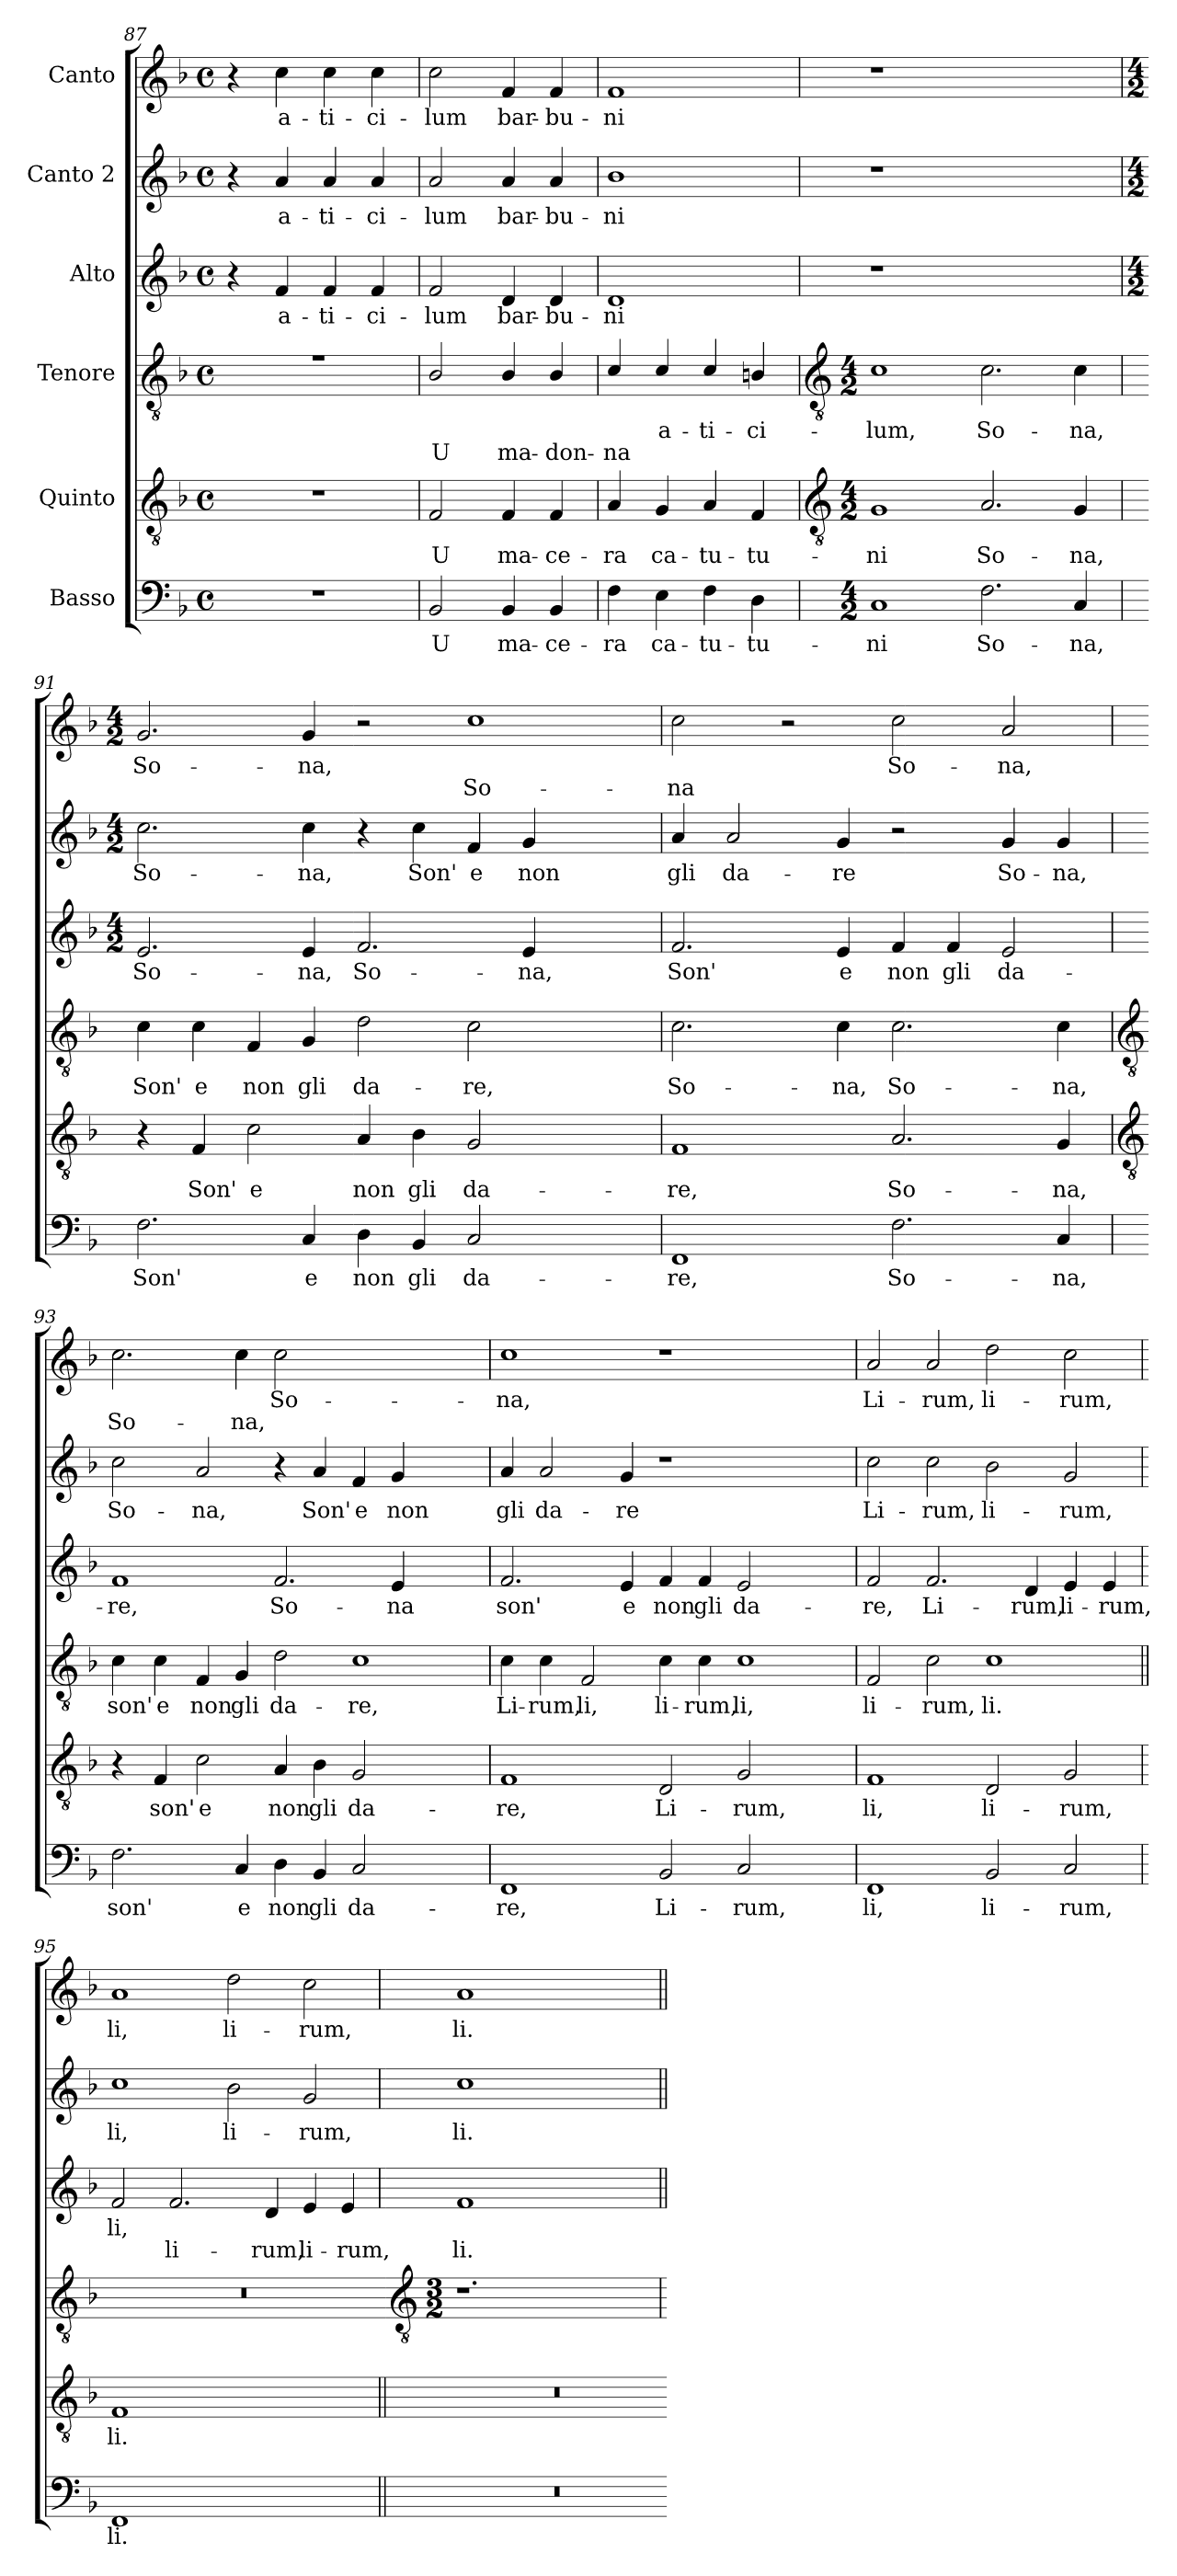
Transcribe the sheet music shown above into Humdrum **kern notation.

**kern	**text	**kern	**text	**kern	**text	**text	**kern	**text	**text	**kern	**text	**kern	**text	**text
*part6	*part6	*part5	*part5	*part4	*part4	*part4	*part3	*part3	*part3	*part2	*part2	*part1	*part1	*part1
*staff6	*staff6	*staff5	*staff5	*staff4	*staff4	*staff4	*staff3	*staff3	*staff3	*staff2	*staff2	*staff1	*staff1	*staff1
*I"Basso	*	*I"Quinto	*	*I"Tenore	*	*	*I"Alto	*	*	*I"Canto 2	*	*I"Canto	*	*
*clefF4	*	*clefGv2	*	*clefGv2	*	*	*clefG2	*	*	*clefG2	*	*clefG2	*	*
*k[b-]	*	*k[b-]	*	*k[b-]	*	*	*k[b-]	*	*	*k[b-]	*	*k[b-]	*	*
*F:	*	*F:	*	*F:	*	*	*F:	*	*	*F:	*	*F:	*	*
*M4/4	*	*M4/4	*	*M4/4	*	*	*M4/4	*	*	*M4/4	*	*M4/4	*	*
*met(c)	*	*met(c)	*	*met(c)	*	*	*met(c)	*	*	*met(c)	*	*met(c)	*	*
=87A	=87A	=87A	=87A	=87A	=87A	=87A	=87A	=87A	=87A	=87A	=87A	=87A	=87A	=87A
*	*	*	*	*^	*	*	*	*	*	*	*	*	*	*
1r	.	1r	.	1r	1ryy	.	.	4r	.	.	4r	.	4r	.	.
!	!	!	!	!	!	!	!	!	!LO:LY:b	!	!	!LO:LY:b	!	!LO:LY:b	!
.	.	.	.	.	.	.	.	4f	a-	.	4a	a-	4cc	a-	.
!	!	!	!	!	!	!	!	!	!LO:LY:b	!	!	!LO:LY:b	!	!LO:LY:b	!
.	.	.	.	.	.	.	.	4f	-ti-	.	4a	-ti-	4cc	-ti-	.
!	!	!	!	!	!	!	!	!	!LO:LY:b	!	!	!LO:LY:b	!	!LO:LY:b	!
.	.	.	.	.	.	.	.	4f	-ci-	.	4a	-ci-	4cc	-ci-	.
=88	=88	=88	=88	=88	=88	=88	=88	=88	=88	=88	=88	=88	=88	=88	=88
!	!LO:LY:b	!	!LO:LY:b	!	!	!	!LO:LY:b	!	!LO:LY:b	!	!	!LO:LY:b	!	!LO:LY:b	!
2BB-	U	2F	U	2B-	1ryy	.	U	2f	-lum	.	2a	-lum	2cc	-lum	.
!	!LO:LY:b	!	!LO:LY:b	!	!	!	!LO:LY:b	!	!LO:LY:b	!	!	!LO:LY:b	!	!LO:LY:b	!
4BB-	ma-	4F	ma-	4B-	.	.	ma-	4d	bar-	.	4a	bar-	4f	bar-	.
!	!LO:LY:b	!	!LO:LY:b	!	!	!	!LO:LY:b	!	!LO:LY:b	!	!	!LO:LY:b	!	!LO:LY:b	!
4BB-	-ce-	4F	-ce-	4B-	.	.	-don-	4d	-bu-	.	4a	-bu-	4f	-bu-	.
=89	=89	=89	=89	=89	=89	=89	=89	=89	=89	=89	=89	=89	=89	=89	=89
!	!LO:LY:b	!	!LO:LY:b	!	!	!	!LO:LY:b	!	!LO:LY:b	!	!	!LO:LY:b	!	!LO:LY:b	!
4F	-ra	4A	-ra	4c	1ryy	.	-na	1d	-ni	.	1b-	-ni	1f	-ni	.
!	!LO:LY:b	!	!LO:LY:b	!	!	!LO:LY:b	!	!	!	!	!	!	!	!	!
4E	ca-	4G	ca-	4c	.	a-	.	.	.	.	.	.	.	.	.
!	!LO:LY:b	!	!LO:LY:b	!	!	!LO:LY:b	!	!	!	!	!	!	!	!	!
4F	-tu-	4A	-tu-	4c	.	-ti-	.	.	.	.	.	.	.	.	.
!	!LO:LY:b	!	!LO:LY:b	!	!	!LO:LY:b	!	!	!	!	!	!	!	!	!
4D	-tu-	4F	-tu-	4B	.	-ci-	.	.	.	.	.	.	.	.	.
*	*	*	*	*v	*v	*	*	*	*	*	*	*	*	*	*
!!LO:LB:g=z
=90	=90	=90	=90	=90	=90	=90	=90	=90	=90	=90	=90	=90	=90	=90
*	*	*clefGv2	*	*clefGv2	*	*	*	*	*	*	*	*	*	*
*M4/2	*	*M4/2	*	*M4/2	*	*	*	*	*	*	*	*	*	*
!	!LO:LY:b	!	!LO:LY:b	!	!LO:LY:b	!	!	!	!	!	!	!	!	!
1C	-ni	1G	-ni	1c	-lum,	.	1r	.	.	1r	.	1r	.	.
!	!LO:LY:b	!	!LO:LY:b	!	!LO:LY:b	!	!	!	!	!	!	!	!	!
2.F	So-	2.A	So-	2.c	So-	.	1ryy	.	.	1ryy	.	1ryy	.	.
!	!LO:LY:b	!	!LO:LY:b	!	!LO:LY:b	!	!	!	!	!	!	!	!	!
4C	-na,	4G	-na,	4c	-na,	.	.	.	.	.	.	.	.	.
!!LO:LB:g=z
=91	=91	=91	=91	=91	=91	=91	=91	=91	=91	=91	=91	=91	=91	=91
*	*	*	*	*	*	*	*M4/2	*	*	*M4/2	*	*M4/2	*	*
!	!LO:LY:b	!	!	!	!LO:LY:b	!	!	!LO:LY:b	!	!	!LO:LY:b	!	!LO:LY:b	!
2.F	Son'	4r	.	4c	Son'	.	2.e	So-	.	2.cc	So-	2.g	So-	.
!	!	!	!LO:LY:b	!	!LO:LY:b	!	!	!	!	!	!	!	!	!
.	.	4F	Son'	4c	e	.	.	.	.	.	.	.	.	.
!	!	!	!LO:LY:b	!	!LO:LY:b	!	!	!	!	!	!	!	!	!
.	.	2c	e	4F	non	.	.	.	.	.	.	.	.	.
!	!LO:LY:b	!	!	!	!LO:LY:b	!	!	!LO:LY:b	!	!	!LO:LY:b	!	!LO:LY:b	!
4C	e	.	.	4G	gli	.	4e	-na,	.	4cc	-na,	4g	-na,	.
!	!LO:LY:b	!	!LO:LY:b	!	!LO:LY:b	!	!	!LO:LY:b	!	!	!	!	!	!
4D	non	4A	non	2d	da-	.	2.f	So-	.	4r	.	2r	.	.
!	!LO:LY:b	!	!LO:LY:b	!	!	!	!	!	!	!	!LO:LY:b	!	!	!
4BB-	gli	4B-	gli	.	.	.	.	.	.	4cc	Son'	.	.	.
!	!LO:LY:b	!	!LO:LY:b	!	!LO:LY:b	!	!	!	!	!	!LO:LY:b	!	!	!LO:LY:b
2C	da-	2G	da-	2c	-re,	.	.	.	.	4f	e	1cc	.	So-
!	!	!	!	!	!	!	!	!LO:LY:b	!	!	!LO:LY:b	!	!	!
.	.	.	.	.	.	.	4e	-na,	.	4g	non	.	.	.
2ryy	.	2ryy	.	2ryy	.	.	2ryy	.	.	2ryy	.	.	.	.
=92	=92	=92	=92	=92	=92	=92	=92	=92	=92	=92	=92	=92	=92	=92
!	!LO:LY:b	!	!LO:LY:b	!	!LO:LY:b	!	!	!LO:LY:b	!	!	!LO:LY:b	!	!	!LO:LY:b
1FF	-re,	1F	-re,	2.c	So-	.	2.f	Son'	.	4a	gli	2cc	.	-na
!	!	!	!	!	!	!	!	!	!	!	!LO:LY:b	!	!	!
.	.	.	.	.	.	.	.	.	.	2a	da-	.	.	.
.	.	.	.	.	.	.	.	.	.	.	.	2r	.	.
!	!	!	!	!	!LO:LY:b	!	!	!LO:LY:b	!	!	!LO:LY:b	!	!	!
.	.	.	.	4c	-na,	.	4e	e	.	4g	-re	.	.	.
!	!LO:LY:b	!	!LO:LY:b	!	!LO:LY:b	!	!	!LO:LY:b	!	!	!	!	!LO:LY:b	!
2.F	So-	2.A	So-	2.c	So-	.	4f	non	.	2r	.	2cc	So-	.
!	!	!	!	!	!	!	!	!LO:LY:b	!	!	!	!	!	!
.	.	.	.	.	.	.	4f	gli	.	.	.	.	.	.
!	!	!	!	!	!	!	!	!LO:LY:b	!	!	!LO:LY:b	!	!LO:LY:b	!
.	.	.	.	.	.	.	2e	da-	.	4g	So-	2a	-na,	.
!	!LO:LY:b	!	!LO:LY:b	!	!LO:LY:b	!	!	!	!	!	!LO:LY:b	!	!	!
4C	-na,	4G	-na,	4c	-na,	.	.	.	.	4g	-na,	.	.	.
!!LO:LB:g=z
=93	=93	=93	=93	=93	=93	=93	=93	=93	=93	=93	=93	=93	=93	=93
*	*	*clefGv2	*	*clefGv2	*	*	*	*	*	*	*	*	*	*
!	!LO:LY:b	!	!	!	!LO:LY:b	!	!	!LO:LY:b	!	!	!LO:LY:b	!	!	!LO:LY:b
2.F	son'	4r	.	4c	son'	.	1f	-re,	.	2cc	So-	2.cc	.	So-
!	!	!	!LO:LY:b	!	!LO:LY:b	!	!	!	!	!	!	!	!	!
.	.	4F	son'	4c	e	.	.	.	.	.	.	.	.	.
!	!	!	!LO:LY:b	!	!LO:LY:b	!	!	!	!	!	!LO:LY:b	!	!	!
.	.	2c	e	4F	non	.	.	.	.	2a	-na,	.	.	.
!	!LO:LY:b	!	!	!	!LO:LY:b	!	!	!	!	!	!	!	!	!LO:LY:b
4C	e	.	.	4G	gli	.	.	.	.	.	.	4cc	.	-na,
!	!LO:LY:b	!	!LO:LY:b	!	!LO:LY:b	!	!	!LO:LY:b	!	!	!	!	!LO:LY:b	!
4D	non	4A	non	2d	da-	.	2.f	So-	.	4r	.	2cc	So-	.
!	!LO:LY:b	!	!LO:LY:b	!	!	!	!	!	!	!	!LO:LY:b	!	!	!
4BB-	gli	4B-	gli	.	.	.	.	.	.	4a	Son'	.	.	.
!	!LO:LY:b	!	!LO:LY:b	!	!LO:LY:b	!	!	!	!	!	!LO:LY:b	!	!	!
2C	da-	2G	da-	1c	-re,	.	.	.	.	4f	e	1ryy	.	.
!	!	!	!	!	!	!	!	!LO:LY:b	!	!	!LO:LY:b	!	!	!
.	.	.	.	.	.	.	4e	-na	.	4g	non	.	.	.
2ryy	.	2ryy	.	.	.	.	2ryy	.	.	2ryy	.	.	.	.
!!LO:LB:g=z
=94	=94	=94	=94	=94	=94	=94	=94	=94	=94	=94	=94	=94	=94	=94
!	!LO:LY:b	!	!LO:LY:b	!	!LO:LY:b	!	!	!LO:LY:b	!	!	!LO:LY:b	!	!LO:LY:b	!
1FF	-re,	1F	-re,	4c	Li-	.	2.f	son'	.	4a	gli	1cc	-na,	.
!	!	!	!	!	!LO:LY:b	!	!	!	!	!	!LO:LY:b	!	!	!
.	.	.	.	4c	-rum,	.	.	.	.	2a	da-	.	.	.
!	!	!	!	!	!LO:LY:b	!	!	!	!	!	!	!	!	!
.	.	.	.	2F	li,	.	.	.	.	.	.	.	.	.
!	!	!	!	!	!	!	!	!LO:LY:b	!	!	!LO:LY:b	!	!	!
.	.	.	.	.	.	.	4e	e	.	4g	-re	.	.	.
!	!LO:LY:b	!	!LO:LY:b	!	!LO:LY:b	!	!	!LO:LY:b	!	!	!	!	!	!
2BB-	Li-	2D	Li-	4c	li-	.	4f	non	.	1r	.	1r	.	.
!	!	!	!	!	!LO:LY:b	!	!	!LO:LY:b	!	!	!	!	!	!
.	.	.	.	4c	-rum,	.	4f	gli	.	.	.	.	.	.
!	!LO:LY:b	!	!LO:LY:b	!	!LO:LY:b	!	!	!LO:LY:b	!	!	!	!	!	!
2C	-rum,	2G	-rum,	1c	li,	.	2e	da-	.	.	.	.	.	.
2ryy	.	2ryy	.	.	.	.	2ryy	.	.	2ryy	.	2ryy	.	.
=94A	=94A	=94A	=94A	=94A	=94A	=94A	=94A	=94A	=94A	=94A	=94A	=94A	=94A	=94A
!	!LO:LY:b	!	!LO:LY:b	!	!LO:LY:b	!	!	!LO:LY:b	!	!	!LO:LY:b	!	!LO:LY:b	!
1FF	li,	1F	li,	2F	li-	.	2f	-re,	.	2cc	Li-	2a	Li-	.
!	!	!	!	!	!LO:LY:b	!	!	!LO:LY:b	!	!	!LO:LY:b	!	!LO:LY:b	!
.	.	.	.	2c	-rum,	.	2.f	Li-	.	2cc	-rum,	2a	-rum,	.
!	!LO:LY:b	!	!LO:LY:b	!	!LO:LY:b	!	!	!	!	!	!LO:LY:b	!	!LO:LY:b	!
2BB-	li-	2D	li-	1c	li.	.	.	.	.	2b-	li-	2dd	li-	.
!	!	!	!	!	!	!	!	!LO:LY:b	!	!	!	!	!	!
.	.	.	.	.	.	.	4d	-rum,	.	.	.	.	.	.
!	!LO:LY:b	!	!LO:LY:b	!	!	!	!	!LO:LY:b	!	!	!LO:LY:b	!	!LO:LY:b	!
2C	-rum,	2G	-rum,	.	.	.	4e	li-	.	2g	-rum,	2cc	-rum,	.
!	!	!	!	!	!	!	!	!LO:LY:b	!	!	!	!	!	!
.	.	.	.	.	.	.	4e	-rum,	.	.	.	.	.	.
=95A	=95A	=95A	=95A	=95A||	=95A	=95A	=95A	=95A	=95A	=95A	=95A	=95A	=95A	=95A
!	!LO:LY:b	!	!LO:LY:b	!	!	!	!	!LO:LY:b	!	!	!LO:LY:b	!	!LO:LY:b	!
1FF	li.	1F	li.	0r	.	.	2f	li,	.	1cc	li,	1a	li,	.
!	!	!	!	!	!	!	!	!	!LO:LY:b	!	!	!	!	!
.	.	.	.	.	.	.	2.f	.	li-	.	.	.	.	.
!	!	!	!	!	!	!	!	!	!	!	!LO:LY:b	!	!LO:LY:b	!
1ryy	.	1ryy	.	.	.	.	.	.	.	2b-	li-	2dd	li-	.
!	!	!	!	!	!	!	!	!	!LO:LY:b	!	!	!	!	!
.	.	.	.	.	.	.	4d	.	-rum,	.	.	.	.	.
!	!	!	!	!	!	!	!	!	!LO:LY:b	!	!LO:LY:b	!	!LO:LY:b	!
.	.	.	.	.	.	.	4e	.	li-	2g	-rum,	2cc	-rum,	.
!	!	!	!	!	!	!	!	!	!LO:LY:b	!	!	!	!	!
.	.	.	.	.	.	.	4e	.	-rum,	.	.	.	.	.
!!LO:LB:g=z
=96A||	=96A	=96A||	=96A	=96A	=96A	=96A	=96A	=96A	=96A	=96A	=96A	=96A	=96A	=96A
*	*	*	*	*clefGv2	*	*	*	*	*	*	*	*	*	*
*	*	*	*	*M3/2	*	*	*	*	*	*	*	*	*	*
!	!	!	!	!	!	!	!	!	!LO:LY:b	!	!LO:LY:b	!	!LO:LY:b	!
0r	.	0r	.	1.r	.	.	1f	.	li.	1cc	li.	1a	li.	.
.	.	.	.	.	.	.	1ryy	.	.	1ryy	.	1ryy	.	.
.	.	.	.	2ryy	.	.	.	.	.	.	.	.	.	.
=	=||	=	=||	=	=||	=||	=||	=||	=||	=||	=||	=||	=||	=||
*-	*-	*-	*-	*-	*-	*-	*-	*-	*-	*-	*-	*-	*-	*-
